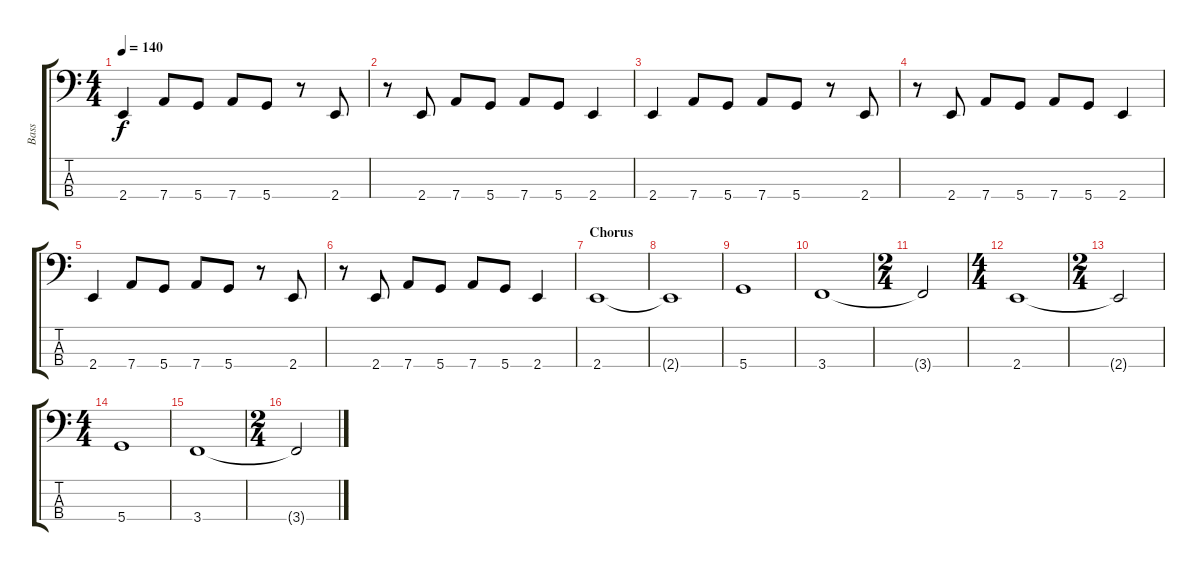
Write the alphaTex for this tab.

\track ("Bass" "Bass") {instrument electricbasspick}
\staff {score tabs}
\tuning (G2 D2 A1 D1) {hide}
\ts (4 4)
\tempo 140
\clef f4
\ks c
2.4.4{dy f} 7.4.8 5.4.8 7.4.8 5.4.8 r.8 2.4.8 |
r.8 2.4.8 7.4.8 5.4.8 7.4.8 5.4.8 2.4.4 |
2.4.4 7.4.8 5.4.8 7.4.8 5.4.8 r.8 2.4.8 |
r.8 2.4.8 7.4.8 5.4.8 7.4.8 5.4.8 2.4.4 |
2.4.4 7.4.8 5.4.8 7.4.8 5.4.8 r.8 2.4.8 |
r.8 2.4.8 7.4.8 5.4.8 7.4.8 5.4.8 2.4.4 |
\section ("" "Chorus")
2.4.1 |
2.4{t}.1 |
5.4.1 |
3.4.1 |
\ts (2 4)
3.4{t}.2 |
\ts (4 4)
2.4.1 |
\ts (2 4)
2.4{t}.2 |
\ts (4 4)
5.4.1 |
3.4.1 |
\ts (2 4)
3.4{t}.2
